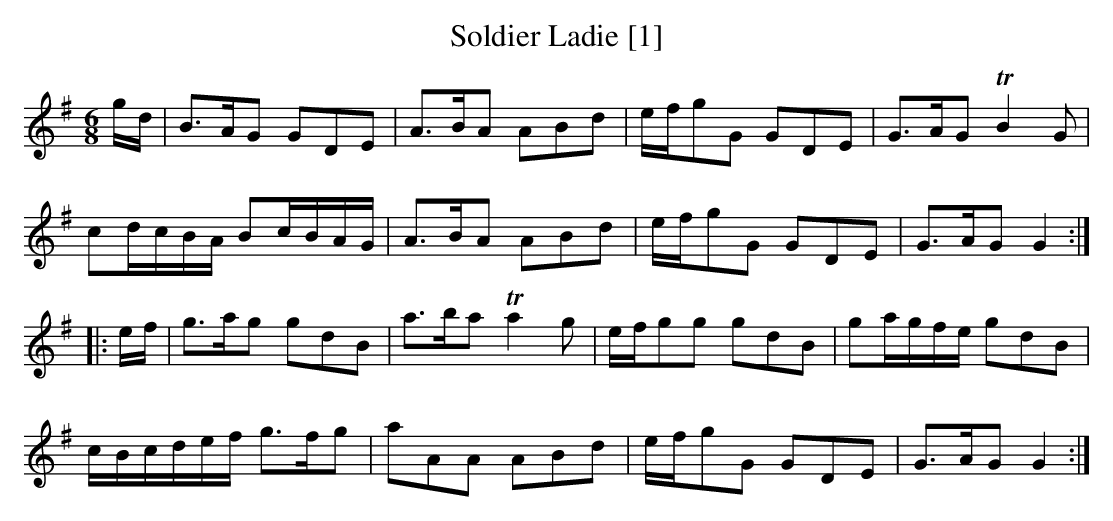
X:1
T:Soldier Ladie [1]
M:6/8
L:1/8
K:G
g/d/|B>AG GDE|A>BA ABd|e/f/gG GDE|G>AG TB2G|
cd/c/B/A/ Bc/B/A/G/|A>BA ABd|e/f/gG GDE|G>AG G2:|
|:e/f/|g>ag gdB|a>ba Ta2g|e/f/gg gdB|ga/g/f/e/ gdB|
c/B/c/d/e/f/ g>fg|aAA ABd|e/f/gG GDE|G>AG G2:|]
